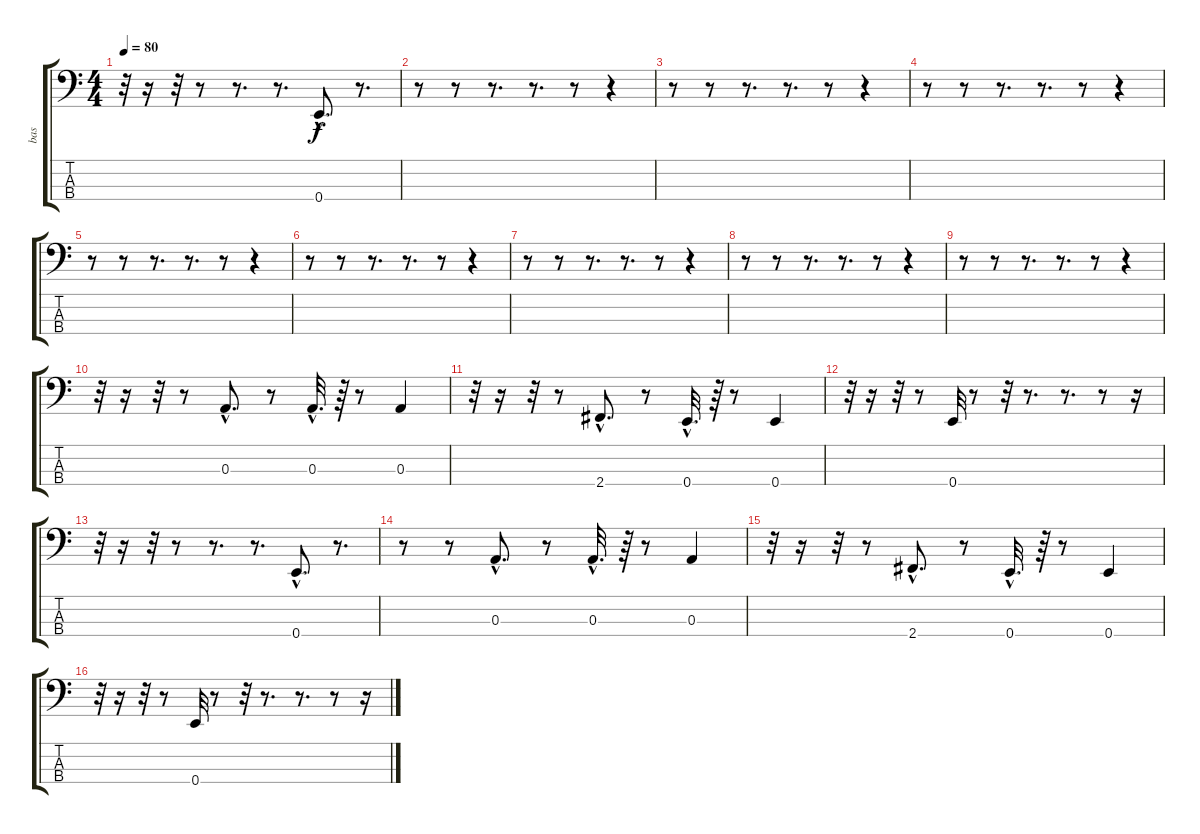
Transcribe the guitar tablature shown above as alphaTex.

\track ("bas" "bas") {instrument electricbassfinger}
\staff {score tabs}
\tuning (G2 D2 A1 E1) {hide}
\ts (4 4)
\tempo 80
\clef f4
\ks c
r.32{dy f} r.16 r.32 r.8 r.8{d} r.8{d} 0.4{hac}.8{d} r.8{d} |
r.8 r.8 r.8{d} r.8{d} r.8 r.4 |
r.8 r.8 r.8{d} r.8{d} r.8 r.4 |
r.8 r.8 r.8{d} r.8{d} r.8 r.4 |
r.8 r.8 r.8{d} r.8{d} r.8 r.4 |
r.8 r.8 r.8{d} r.8{d} r.8 r.4 |
r.8 r.8 r.8{d} r.8{d} r.8 r.4 |
r.8 r.8 r.8{d} r.8{d} r.8 r.4 |
r.8 r.8 r.8{d} r.8{d} r.8 r.4 |
r.32 r.16 r.32 r.8 0.3{hac}.8{d} r.8 0.3{hac}.32{d} r.64 r.8 0.3.4 |
r.32 r.16 r.32 r.8 2.4{hac}.8{d} r.8 0.4{hac}.32{d} r.64 r.8 0.4.4 |
r.32 r.16 r.32 r.8 0.4.32 r.8 r.32 r.8{d} r.8{d} r.8 r.16 |
r.32 r.16 r.32 r.8 r.8{d} r.8{d} 0.4{hac}.8{d} r.8{d} |
r.8 r.8 0.3{hac}.8{d} r.8 0.3{hac}.32{d} r.64 r.8 0.3.4 |
r.32 r.16 r.32 r.8 2.4{hac}.8{d} r.8 0.4{hac}.32{d} r.64 r.8 0.4.4 |
r.32 r.16 r.32 r.8 0.4.32 r.8 r.32 r.8{d} r.8{d} r.8 r.16
